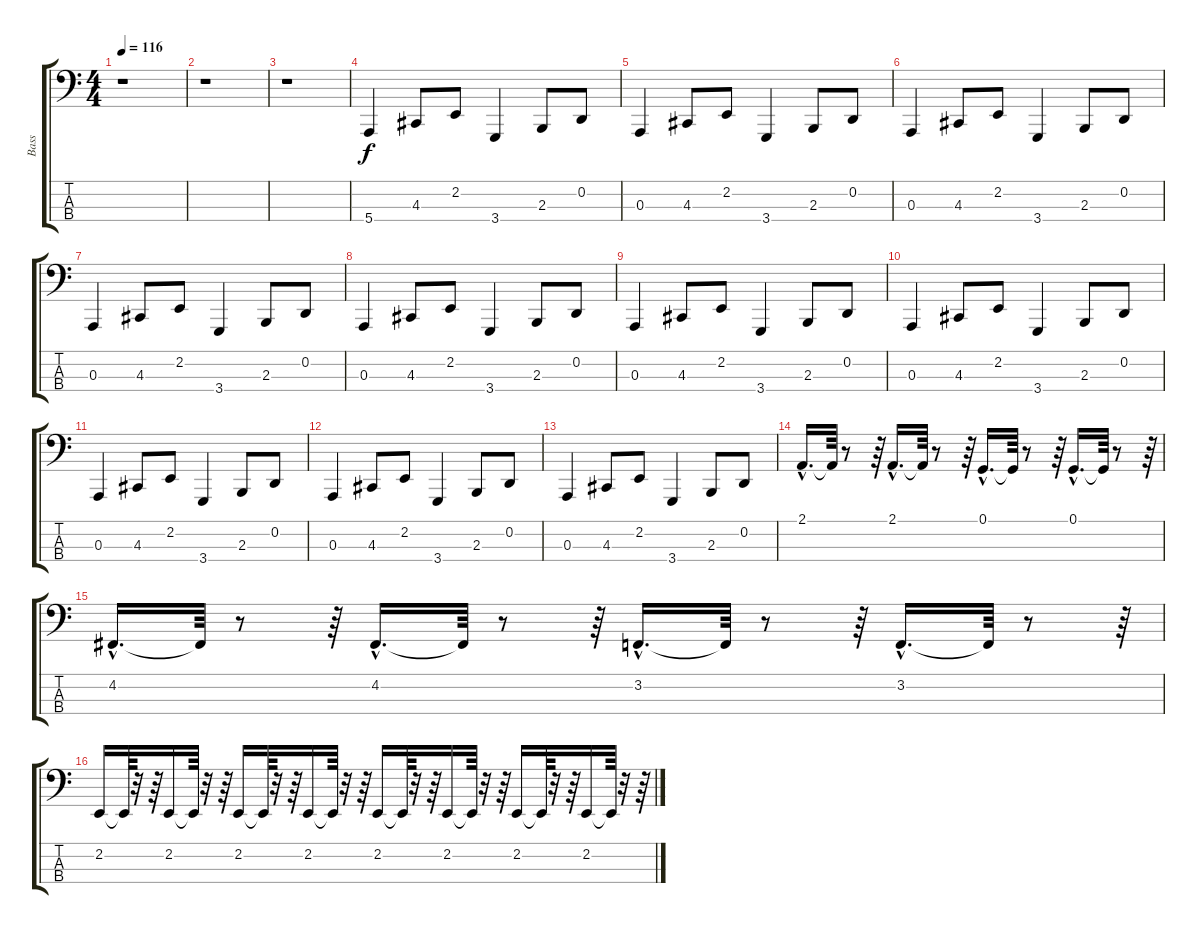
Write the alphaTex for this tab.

\track ("Bass" "Bass") {instrument electricgrandpiano}
\staff {score tabs}
\tuning (G2 D2 A1 E1) {hide}
\ts (4 4)
\tempo 116
\clef f4
\ks c
r.1{dy f instrument electricgrandpiano} |
r.1 |
r.1 |
5.4.4 4.3.8 2.2.8 3.4.4 2.3.8 0.2.8 |
0.3.4 4.3.8 2.2.8 3.4.4 2.3.8 0.2.8 |
0.3.4 4.3.8 2.2.8 3.4.4 2.3.8 0.2.8 |
0.3.4 4.3.8 2.2.8 3.4.4 2.3.8 0.2.8 |
0.3.4 4.3.8 2.2.8 3.4.4 2.3.8 0.2.8 |
0.3.4 4.3.8 2.2.8 3.4.4 2.3.8 0.2.8 |
0.3.4 4.3.8 2.2.8 3.4.4 2.3.8 0.2.8 |
0.3.4 4.3.8 2.2.8 3.4.4 2.3.8 0.2.8 |
0.3.4 4.3.8 2.2.8 3.4.4 2.3.8 0.2.8 |
0.3.4 4.3.8 2.2.8 3.4.4 2.3.8 0.2.8 |
2.1{hac}.16{d} 2.1{t}.64 r.8 r.64 2.1{hac}.16{d} 2.1{t}.64 r.8 r.64 0.1{hac}.16{d} 0.1{t}.64 r.8 r.64 0.1{hac}.16{d} 0.1{t}.64 r.8 r.64 |
4.2{hac}.16{d} 4.2{t}.64 r.8 r.64 4.2{hac}.16{d} 4.2{t}.64 r.8 r.64 3.2{hac}.16{d} 3.2{t}.64 r.8 r.64 3.2{hac}.16{d} 3.2{t}.64 r.8 r.64 |
2.2.16 2.2{t}.64 r.32 r.64 2.2.16 2.2{t}.64 r.32 r.64 2.2.16 2.2{t}.64 r.32 r.64 2.2.16 2.2{t}.64 r.32 r.64 2.2.16 2.2{t}.64 r.32 r.64 2.2.16 2.2{t}.64 r.32 r.64 2.2.16 2.2{t}.64 r.32 r.64 2.2.16 2.2{t}.64 r.32 r.64
